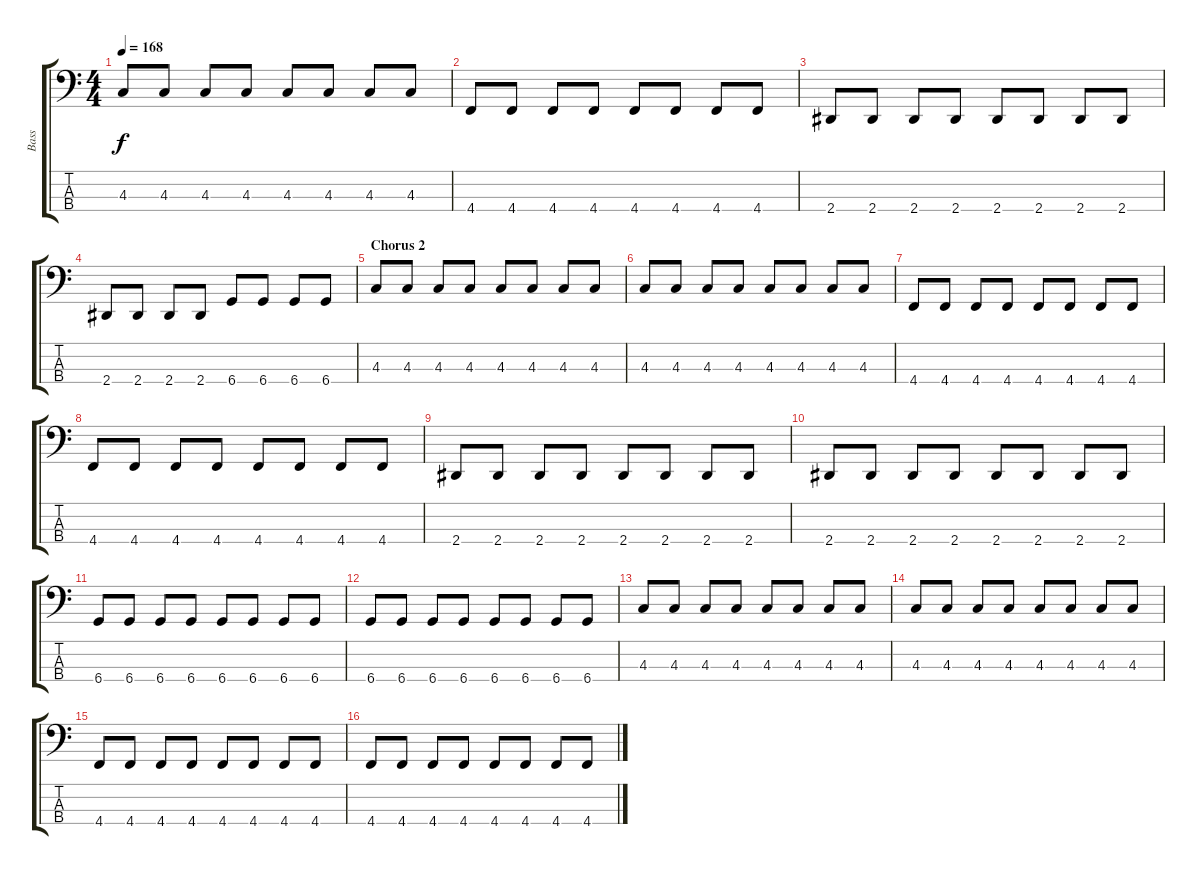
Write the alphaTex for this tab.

\track ("Bass" "Bass") {instrument electricbassfinger}
\staff {score tabs}
\tuning (Gb2 Db2 Ab1 Db1) {hide}
\ts (4 4)
\tempo 168
\clef f4
\ks aminor
4.3.8{dy f} 4.3.8 4.3.8 4.3.8 4.3.8 4.3.8 4.3.8 4.3.8 |
4.4.8 4.4.8 4.4.8 4.4.8 4.4.8 4.4.8 4.4.8 4.4.8 |
2.4.8 2.4.8 2.4.8 2.4.8 2.4.8 2.4.8 2.4.8 2.4.8 |
2.4.8 2.4.8 2.4.8 2.4.8 6.4.8 6.4.8 6.4.8 6.4.8 |
\section ("" "Chorus 2")
4.3.8 4.3.8 4.3.8 4.3.8 4.3.8 4.3.8 4.3.8 4.3.8 |
4.3.8 4.3.8 4.3.8 4.3.8 4.3.8 4.3.8 4.3.8 4.3.8 |
4.4.8 4.4.8 4.4.8 4.4.8 4.4.8 4.4.8 4.4.8 4.4.8 |
4.4.8 4.4.8 4.4.8 4.4.8 4.4.8 4.4.8 4.4.8 4.4.8 |
2.4.8 2.4.8 2.4.8 2.4.8 2.4.8 2.4.8 2.4.8 2.4.8 |
2.4.8 2.4.8 2.4.8 2.4.8 2.4.8 2.4.8 2.4.8 2.4.8 |
6.4.8 6.4.8 6.4.8 6.4.8 6.4.8 6.4.8 6.4.8 6.4.8 |
6.4.8 6.4.8 6.4.8 6.4.8 6.4.8 6.4.8 6.4.8 6.4.8 |
4.3.8 4.3.8 4.3.8 4.3.8 4.3.8 4.3.8 4.3.8 4.3.8 |
4.3.8 4.3.8 4.3.8 4.3.8 4.3.8 4.3.8 4.3.8 4.3.8 |
4.4.8 4.4.8 4.4.8 4.4.8 4.4.8 4.4.8 4.4.8 4.4.8 |
4.4.8 4.4.8 4.4.8 4.4.8 4.4.8 4.4.8 4.4.8 4.4.8
